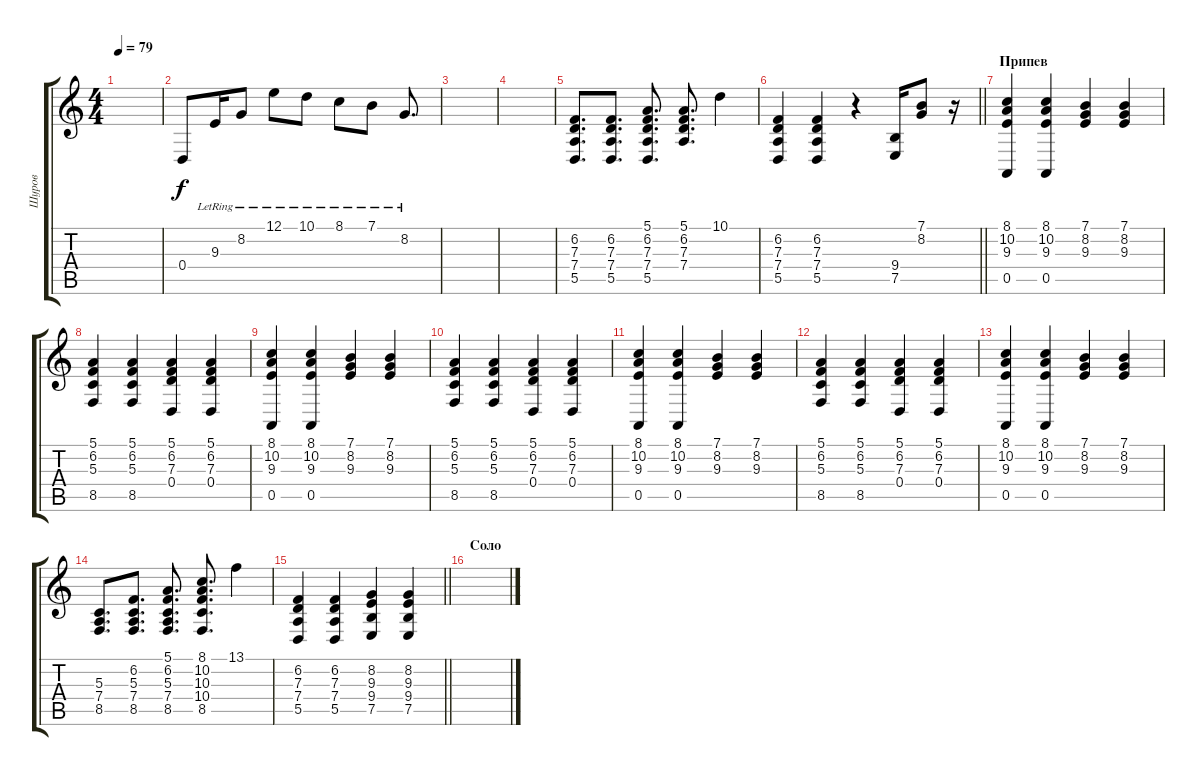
\track ("Шуров" "Шуров") {instrument brightacousticpiano}
\staff {score tabs}
\tuning (E4 B3 G3 D3 A2 E2) {hide}
\ts (4 4)
\tempo 79
\clef g2
\ks c
|
0.4.8 9.3{lr}.16 8.2{lr}.8 12.1{lr}.8 10.1{lr}.8 8.1{lr}.8 7.1{lr}.8 8.2{lr}.8{d} |
|
|
(6.2 7.3 7.4 5.5).8{d} (6.2 7.3 7.4 5.5).8{d} (5.1 6.2 7.3 7.4 5.5).8{d} (5.1 6.2 7.3 7.4).8{d} 10.1.4 |
\barLineRight lightlight
(6.2 7.3 7.4 5.5).4 (6.2 7.3 7.4 5.5).4 r.4 (9.4 7.5).16 (7.1 8.2).8 r.16 |
\section ("" "Припев")
(8.1 10.2 9.3 0.5).4 (8.1 10.2 9.3 0.5).4 (7.1 8.2 9.3).4 (7.1 8.2 9.3).4 |
(5.1 6.2 5.3 8.5).4 (5.1 6.2 5.3 8.5).4 (5.1 6.2 7.3 0.4).4 (5.1 6.2 7.3 0.4).4 |
(8.1 10.2 9.3 0.5).4 (8.1 10.2 9.3 0.5).4 (7.1 8.2 9.3).4 (7.1 8.2 9.3).4 |
(5.1 6.2 5.3 8.5).4 (5.1 6.2 5.3 8.5).4 (5.1 6.2 7.3 0.4).4 (5.1 6.2 7.3 0.4).4 |
(8.1 10.2 9.3 0.5).4 (8.1 10.2 9.3 0.5).4 (7.1 8.2 9.3).4 (7.1 8.2 9.3).4 |
(5.1 6.2 5.3 8.5).4 (5.1 6.2 5.3 8.5).4 (5.1 6.2 7.3 0.4).4 (5.1 6.2 7.3 0.4).4 |
(8.1 10.2 9.3 0.5).4 (8.1 10.2 9.3 0.5).4 (7.1 8.2 9.3).4 (7.1 8.2 9.3).4 |
(5.3 7.4 8.5).8{d} (6.2 5.3 7.4 8.5).8{d} (5.1 6.2 5.3 7.4 8.5).8{d} (8.1 10.2 10.3 10.4 8.5).8{d} 13.1.4 |
\barLineRight lightlight
(6.2 7.3 7.4 5.5).4 (6.2 7.3 7.4 5.5).4 (8.2 9.3 9.4 7.5).4 (8.2 9.3 9.4 7.5).4 |
\section ("" "Соло")
